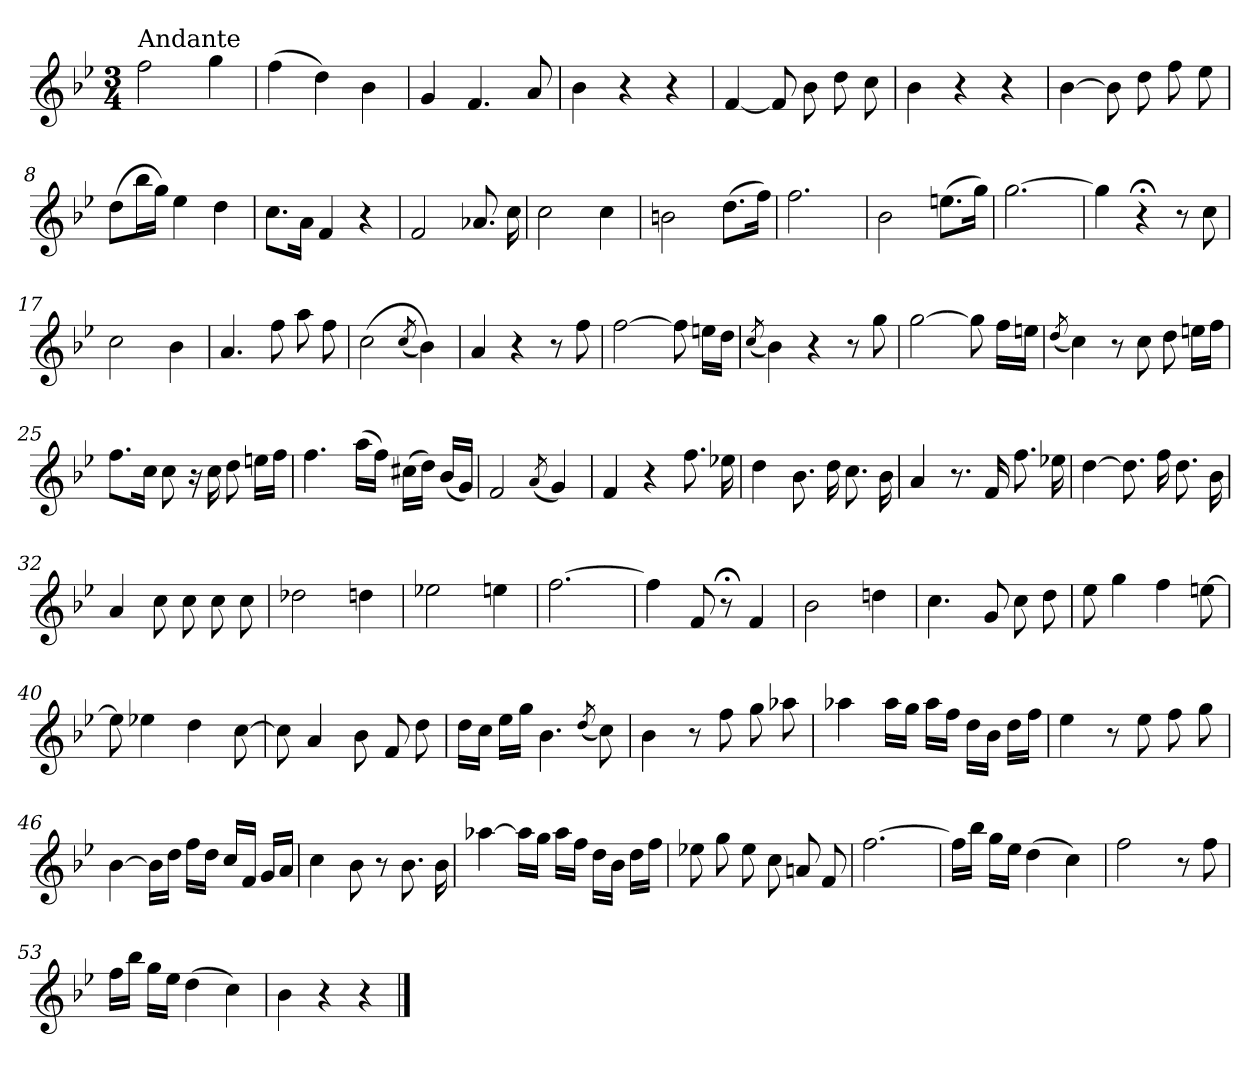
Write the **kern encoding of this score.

**kern
*part1
*staff1
*clefG2
*k[b-e-]
*B-:
*M3/4
=1
!LO:TX:a:t=Andante
2ff\
4gg\
=2
(>4ff\
4dd\)
4b-\
=3
4g/
4.f/
8a/
=4
4b-\
4r
4r
=5
[4f/
8f/]
8b-\
8dd\
8cc\
=6
4b-\
4r
4r
=7
[4b-\
8b-\]
8dd\
8ff\
8ee-\
!!LO:LB:g=z
=8
(>8dd\L
16bb-\L
16gg\JJ)
4ee-\
4dd\
=9
8.cc\L
16a\Jk
4f/
4r
=10
2f/
8.a-X/
16cc\
=11
2cc\
4cc\
=12
2bn\
(>8.dd\L
16ff\Jk)
=13
2.ff\
=14
2b-\
(>8.een\L
16gg\Jk)
=15
[2.gg\
!!LO:LB:g=z
=16
4gg\]
4r;<
8r
8cc\
=17
2cc\
4b-\
=18
4.a/
8ff\
8aa\
8ff\
=19
(>2cc\
(<8qcc/
4b-\))
=20
4a/
4r
8r
8ff\
=21
[2ff\
8ff\]
16een\LL
16dd\JJ
=22
(<8qcc/
4b-\)
4r
8r
8gg\
!!LO:LB:g=z
=23
[2gg\
8gg\]
16ff\LL
16een\JJ
=24
(<8qdd/
4cc\)
8r
8cc\
8dd\
16een\LL
16ff\JJ
=25
8.ff\L
16cc\Jk
8cc\
16r
16cc\
8dd\
16een\LL
16ff\JJ
=26
4.ff\
(>16aa\LL
16ff\JJ)
(>16cc#X\LL
16dd\JJ)
(<16b-/LL
16g/JJ)
=27
2f/
(<8qa/
4g/)
=28
4f/
4r
8.ff\
16ee-X\
!!LO:LB:g=z
=29
4dd\
8.b-\
16dd\
8.cc\
16b-\
=30
4a/
8.r
16f/
8.ff\
16ee-X\
=31
[4dd\
8.dd\]
16ff\
8.dd\
16b-\
=32
4a/
8cc\
8cc\
8cc\
8cc\
=33
2dd-X\
4ddn\
=34
2ee-X\
4een\
=35
[2.ff\
!!LO:LB:g=z
=36
4ff\]
8f/
8r;<
4f/
=37
2b-\
4ddn\
=38
4.cc\
8g/
8cc\
8dd\
=39
8ee-\
4gg\
4ff\
[8een\
=40
8ee\]
4ee-X\
4dd\
[8cc\
=41
8cc\]
4a/
8b-\
8f/
8dd\
=42
16dd\LL
16cc\JJ
16ee-\LL
16gg\JJ
4.b-\
(<8qdd/
8cc\)
!!LO:LB:g=z
=43
4b-\
8r
8ff\
8gg\
8aa-X\
=44
4aa-X\
16aa-\LL
16gg\JJ
16aa-\LL
16ff\JJ
16dd\LL
16b-\JJ
16dd\LL
16ff\JJ
=45
4ee-\
8r
8ee-\
8ff\
8gg\
=46
[4b-\
16b-\LL]
16dd\JJ
16ff\LL
16dd\JJ
16cc/LL
16f/JJ
16g/LL
16a/JJ
=47
4cc\
8b-\
8r
8.b-\
16b-\
!!LO:LB:g=z
=48
[4aa-X\
16aa-\LL]
16gg\JJ
16aa-\LL
16ff\JJ
16dd\LL
16b-\JJ
16dd\LL
16ff\JJ
=49
8ee-X\
8gg\
8ee-\
8cc\
8an/
8f/
=50
[2.ff\
=51
16ff\LL]
16bb-\JJ
16gg\LL
16ee-\JJ
(>4dd\
4cc\)
=52
2ff\
8r
8ff\
=53
16ff\LL
16bb-\JJ
16gg\LL
16ee-\JJ
(>4dd\
4cc\)
!!LO:PB:g=z
=54
4b-\
4r
4r
==
*-
